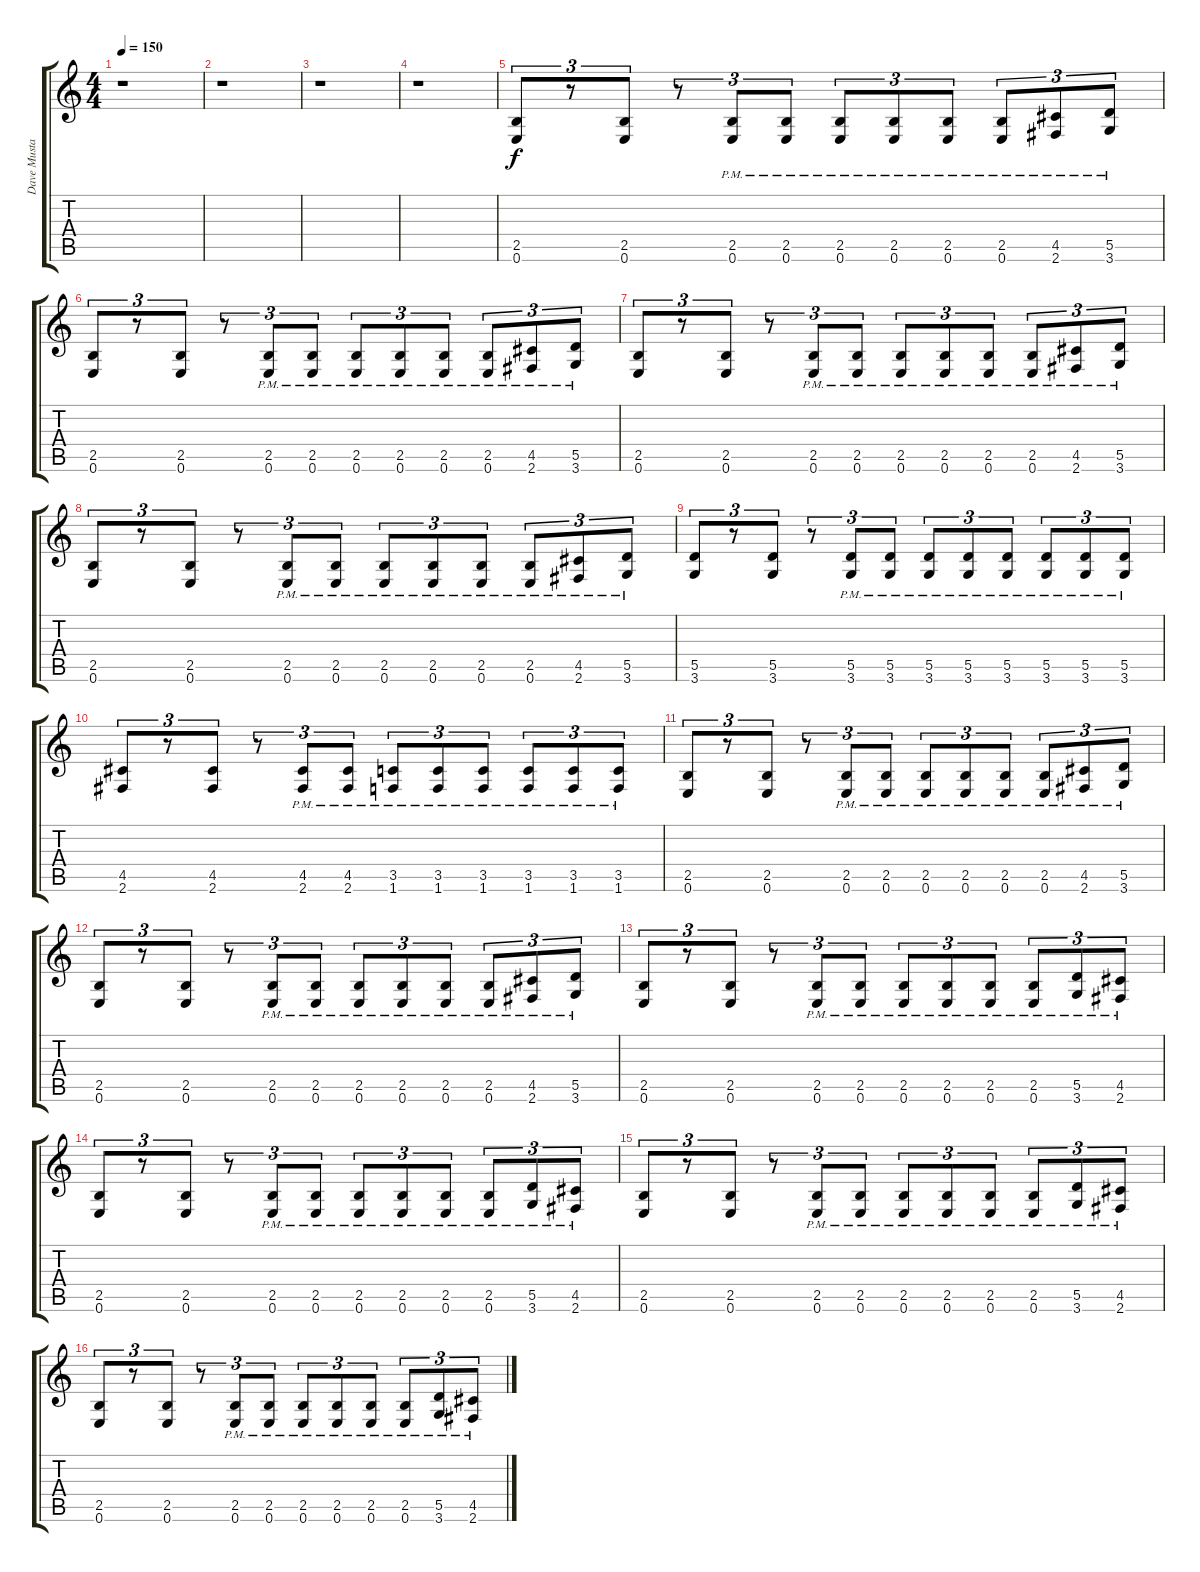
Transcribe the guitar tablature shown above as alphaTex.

\track ("Dave Mustaine" "Dave Musta") {instrument distortionguitar}
\staff {score tabs}
\tuning (E4 B3 G3 D3 A2 E2) {hide}
\ts (4 4)
\tempo 150
\clef g2
\ks c
r.1{dy f instrument distortionguitar} |
r.1 |
r.1 |
r.1 |
(2.5 0.6).8{tu (3 2)} r.8{tu (3 2)} (2.5 0.6).8{tu (3 2)} r.8{tu (3 2)} (2.5 0.6{pm}).8{tu (3 2)} (2.5 0.6{pm}).8{tu (3 2)} (2.5 0.6{pm}).8{tu (3 2)} (2.5 0.6{pm}).8{tu (3 2)} (2.5 0.6{pm}).8{tu (3 2)} (2.5 0.6{pm}).8{tu (3 2)} (4.5 2.6{pm}).8{tu (3 2)} (5.5 3.6{pm}).8{tu (3 2)} |
(2.5 0.6).8{tu (3 2)} r.8{tu (3 2)} (2.5 0.6).8{tu (3 2)} r.8{tu (3 2)} (2.5 0.6{pm}).8{tu (3 2)} (2.5 0.6{pm}).8{tu (3 2)} (2.5 0.6{pm}).8{tu (3 2)} (2.5 0.6{pm}).8{tu (3 2)} (2.5 0.6{pm}).8{tu (3 2)} (2.5 0.6{pm}).8{tu (3 2)} (4.5 2.6{pm}).8{tu (3 2)} (5.5 3.6{pm}).8{tu (3 2)} |
(2.5 0.6).8{tu (3 2)} r.8{tu (3 2)} (2.5 0.6).8{tu (3 2)} r.8{tu (3 2)} (2.5 0.6{pm}).8{tu (3 2)} (2.5 0.6{pm}).8{tu (3 2)} (2.5 0.6{pm}).8{tu (3 2)} (2.5 0.6{pm}).8{tu (3 2)} (2.5 0.6{pm}).8{tu (3 2)} (2.5 0.6{pm}).8{tu (3 2)} (4.5 2.6{pm}).8{tu (3 2)} (5.5 3.6{pm}).8{tu (3 2)} |
(2.5 0.6).8{tu (3 2)} r.8{tu (3 2)} (2.5 0.6).8{tu (3 2)} r.8{tu (3 2)} (2.5 0.6{pm}).8{tu (3 2)} (2.5 0.6{pm}).8{tu (3 2)} (2.5 0.6{pm}).8{tu (3 2)} (2.5 0.6{pm}).8{tu (3 2)} (2.5 0.6{pm}).8{tu (3 2)} (2.5 0.6{pm}).8{tu (3 2)} (4.5 2.6{pm}).8{tu (3 2)} (5.5 3.6{pm}).8{tu (3 2)} |
(5.5 3.6).8{tu (3 2)} r.8{tu (3 2)} (5.5 3.6).8{tu (3 2)} r.8{tu (3 2)} (5.5 3.6{pm}).8{tu (3 2)} (5.5 3.6{pm}).8{tu (3 2)} (5.5 3.6{pm}).8{tu (3 2)} (5.5 3.6{pm}).8{tu (3 2)} (5.5 3.6{pm}).8{tu (3 2)} (5.5 3.6{pm}).8{tu (3 2)} (5.5 3.6{pm}).8{tu (3 2)} (5.5 3.6{pm}).8{tu (3 2)} |
(4.5 2.6).8{tu (3 2)} r.8{tu (3 2)} (4.5 2.6).8{tu (3 2)} r.8{tu (3 2)} (4.5 2.6{pm}).8{tu (3 2)} (4.5 2.6{pm}).8{tu (3 2)} (3.5 1.6{pm}).8{tu (3 2)} (3.5 1.6{pm}).8{tu (3 2)} (3.5 1.6{pm}).8{tu (3 2)} (3.5 1.6{pm}).8{tu (3 2)} (3.5 1.6{pm}).8{tu (3 2)} (3.5 1.6{pm}).8{tu (3 2)} |
(2.5 0.6).8{tu (3 2)} r.8{tu (3 2)} (2.5 0.6).8{tu (3 2)} r.8{tu (3 2)} (2.5 0.6{pm}).8{tu (3 2)} (2.5 0.6{pm}).8{tu (3 2)} (2.5 0.6{pm}).8{tu (3 2)} (2.5 0.6{pm}).8{tu (3 2)} (2.5 0.6{pm}).8{tu (3 2)} (2.5 0.6{pm}).8{tu (3 2)} (4.5 2.6{pm}).8{tu (3 2)} (5.5 3.6{pm}).8{tu (3 2)} |
(2.5 0.6).8{tu (3 2)} r.8{tu (3 2)} (2.5 0.6).8{tu (3 2)} r.8{tu (3 2)} (2.5 0.6{pm}).8{tu (3 2)} (2.5 0.6{pm}).8{tu (3 2)} (2.5 0.6{pm}).8{tu (3 2)} (2.5 0.6{pm}).8{tu (3 2)} (2.5 0.6{pm}).8{tu (3 2)} (2.5 0.6{pm}).8{tu (3 2)} (4.5 2.6{pm}).8{tu (3 2)} (5.5 3.6{pm}).8{tu (3 2)} |
(2.5 0.6).8{tu (3 2)} r.8{tu (3 2)} (2.5 0.6).8{tu (3 2)} r.8{tu (3 2)} (2.5 0.6{pm}).8{tu (3 2)} (2.5 0.6{pm}).8{tu (3 2)} (2.5 0.6{pm}).8{tu (3 2)} (2.5 0.6{pm}).8{tu (3 2)} (2.5 0.6{pm}).8{tu (3 2)} (2.5 0.6{pm}).8{tu (3 2)} (5.5 3.6{pm}).8{tu (3 2)} (4.5 2.6{pm}).8{tu (3 2)} |
(2.5 0.6).8{tu (3 2)} r.8{tu (3 2)} (2.5 0.6).8{tu (3 2)} r.8{tu (3 2)} (2.5 0.6{pm}).8{tu (3 2)} (2.5 0.6{pm}).8{tu (3 2)} (2.5 0.6{pm}).8{tu (3 2)} (2.5 0.6{pm}).8{tu (3 2)} (2.5 0.6{pm}).8{tu (3 2)} (2.5 0.6{pm}).8{tu (3 2)} (5.5 3.6{pm}).8{tu (3 2)} (4.5 2.6{pm}).8{tu (3 2)} |
(2.5 0.6).8{tu (3 2)} r.8{tu (3 2)} (2.5 0.6).8{tu (3 2)} r.8{tu (3 2)} (2.5 0.6{pm}).8{tu (3 2)} (2.5 0.6{pm}).8{tu (3 2)} (2.5 0.6{pm}).8{tu (3 2)} (2.5 0.6{pm}).8{tu (3 2)} (2.5 0.6{pm}).8{tu (3 2)} (2.5 0.6{pm}).8{tu (3 2)} (5.5 3.6{pm}).8{tu (3 2)} (4.5 2.6{pm}).8{tu (3 2)} |
(2.5 0.6).8{tu (3 2)} r.8{tu (3 2)} (2.5 0.6).8{tu (3 2)} r.8{tu (3 2)} (2.5 0.6{pm}).8{tu (3 2)} (2.5 0.6{pm}).8{tu (3 2)} (2.5 0.6{pm}).8{tu (3 2)} (2.5 0.6{pm}).8{tu (3 2)} (2.5 0.6{pm}).8{tu (3 2)} (2.5 0.6{pm}).8{tu (3 2)} (5.5 3.6{pm}).8{tu (3 2)} (4.5 2.6{pm}).8{tu (3 2)}
